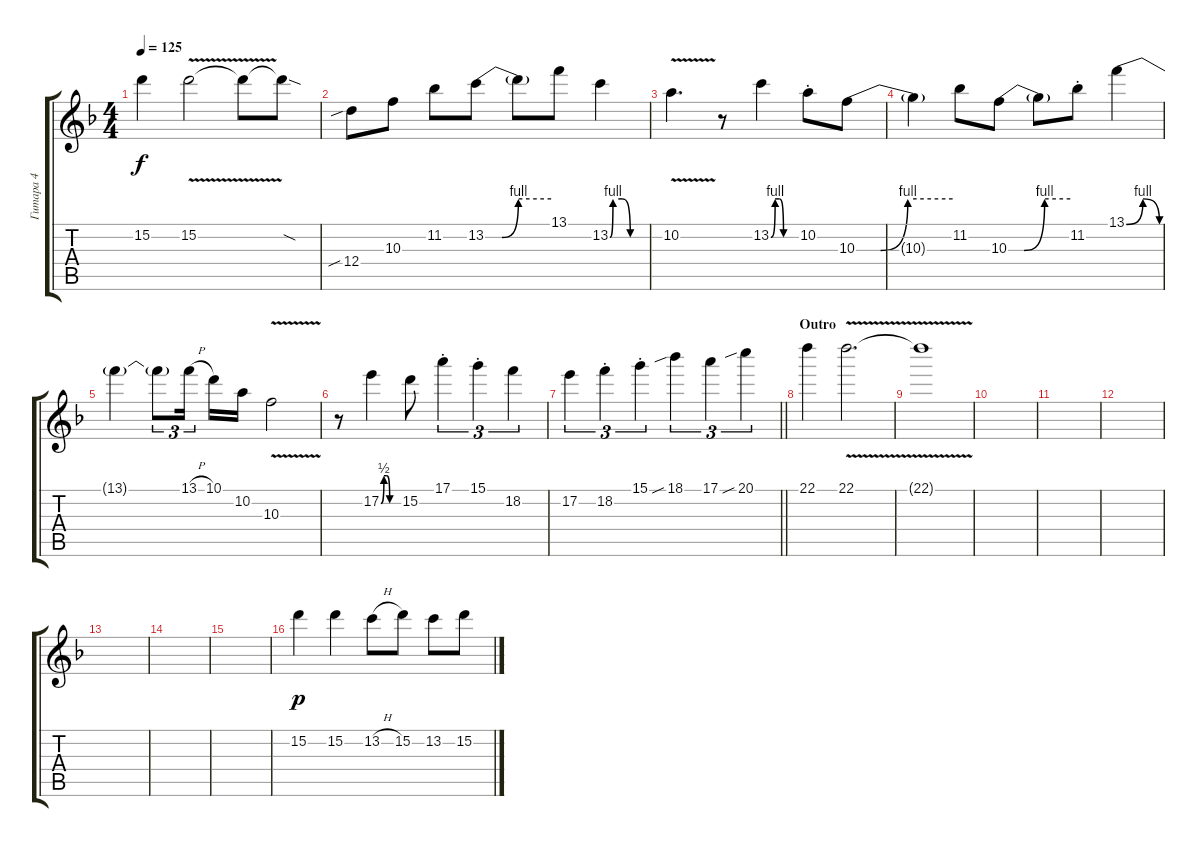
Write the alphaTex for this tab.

\track ("Гитара 4" "Гитара 4") {instrument distortionguitar}
\staff {score tabs}
\tuning (E4 B3 G3 D3 A2 E2) {hide}
\ts (4 4)
\tempo 125
\clef g2
\ks dminor
15.2.4{dy f} 15.2{v}.2 15.2{t}.8 15.2{sod t}.8 |
12.4{sib}.8 10.3.8 11.2.8 13.2{be (custom 0 0 15 0 30 4 60 4)}.8 13.2{t}.8 13.1.8 13.2{be (custom 0 0 5 4 20 4 34 0 60 0)}.4 |
10.2{v}.4{d} r.8 13.2{be (custom 0 0 10 4 20 4 30 0 60 0)}.4 10.2{st}.8 10.3{be (custom 0 0 15 0 32 4 60 4)}.8 |
10.3{t}.4 11.2.8 10.3{be (custom 0 0 15 0 35 4 60 4)}.8 10.3{t}.8 11.2{st}.8 13.1{be (bendrelease 0 0 15 4 29 4 60 0)}.4 |
13.1{t}.4 13.1{t}.8{tu (3 2)} 13.1{h}.16{tu (3 2) beam splitsecondary} 10.1.16 10.2.16 10.3{v}.2 |
r.8 17.2{be (custom 0 0 10 2 20 2 30 0 60 0)}.4 15.2.8 17.1{st}.4{tu (3 2)} 15.1{st}.4{tu (3 2)} 18.2.4{tu (3 2)} |
\barLineRight lightlight
17.2.4{tu (3 2)} 18.2{st}.4{tu (3 2)} 15.1{st}.4{tu (3 2)} 18.1{sib}.4{tu (3 2)} 17.1.4{tu (3 2)} 20.1{sib}.4{tu (3 2)} |
\section ("" "Outro")
22.1.4{volume 0} 22.1{v}.2{d} |
22.1{t}.1 |
|
|
|
|
|
|
15.2.4{dy p} 15.2.4 13.2{h}.8 15.2.8 13.2.8 15.2.8
